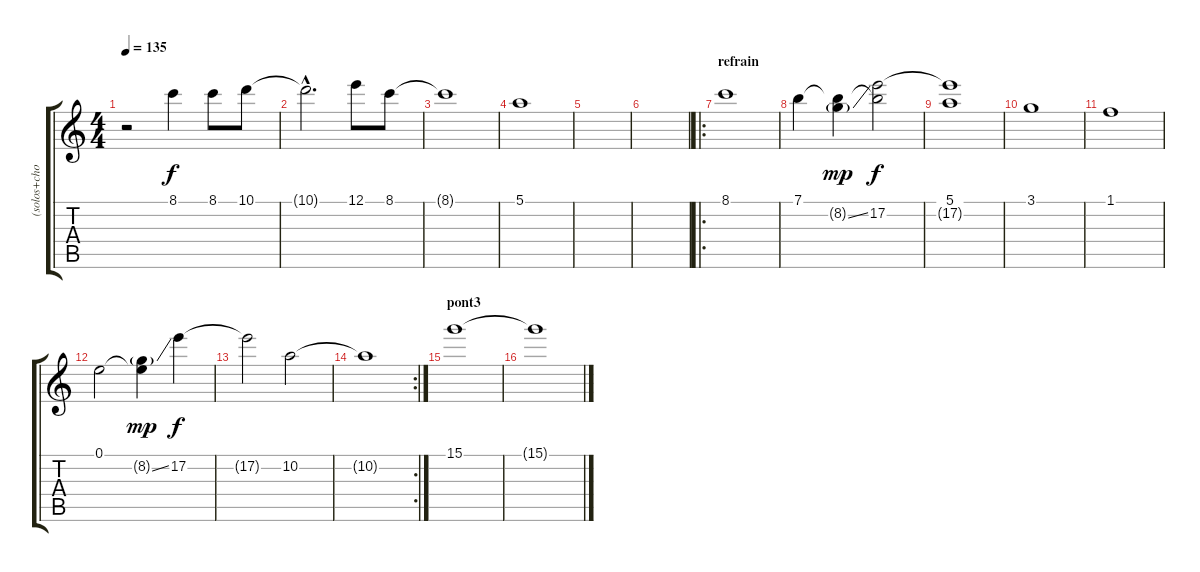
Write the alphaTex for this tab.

\track ("(solos+choeurs)" "(solos+cho") {instrument fretlessbass}
\staff {score tabs}
\tuning (E4 B3 G3 D3 A2 E2) {hide}
\ts (4 4)
\tempo 135
\clef g2
\ks c
r.2{dy f volume 10 instrument voiceoohs} 8.1.4 8.1.8 10.1.8 |
10.1{hac t}.2{d} 12.1.8 8.1.8 |
8.1{t}.1 |
5.1.1 |
|
|
\ro
\section ("" "refrain")
8.1.1{instrument choiraahs} |
7.1.4 (7.1{t} 8.2{ss g}).4{dy mp} (7.1{t} 17.2).2{dy f} |
(5.1 17.2{t}).1 |
3.1.1 |
1.1.1 |
0.1.2 (0.1{t} 8.2{ss g}).4{dy mp} 17.2.4{dy f} |
17.2{t}.2 10.2.2 |
\rc 2
10.2{t}.1 |
\section ("" "pont3")
15.1.1{volume 8 instrument voiceoohs} |
15.1{t}.1
